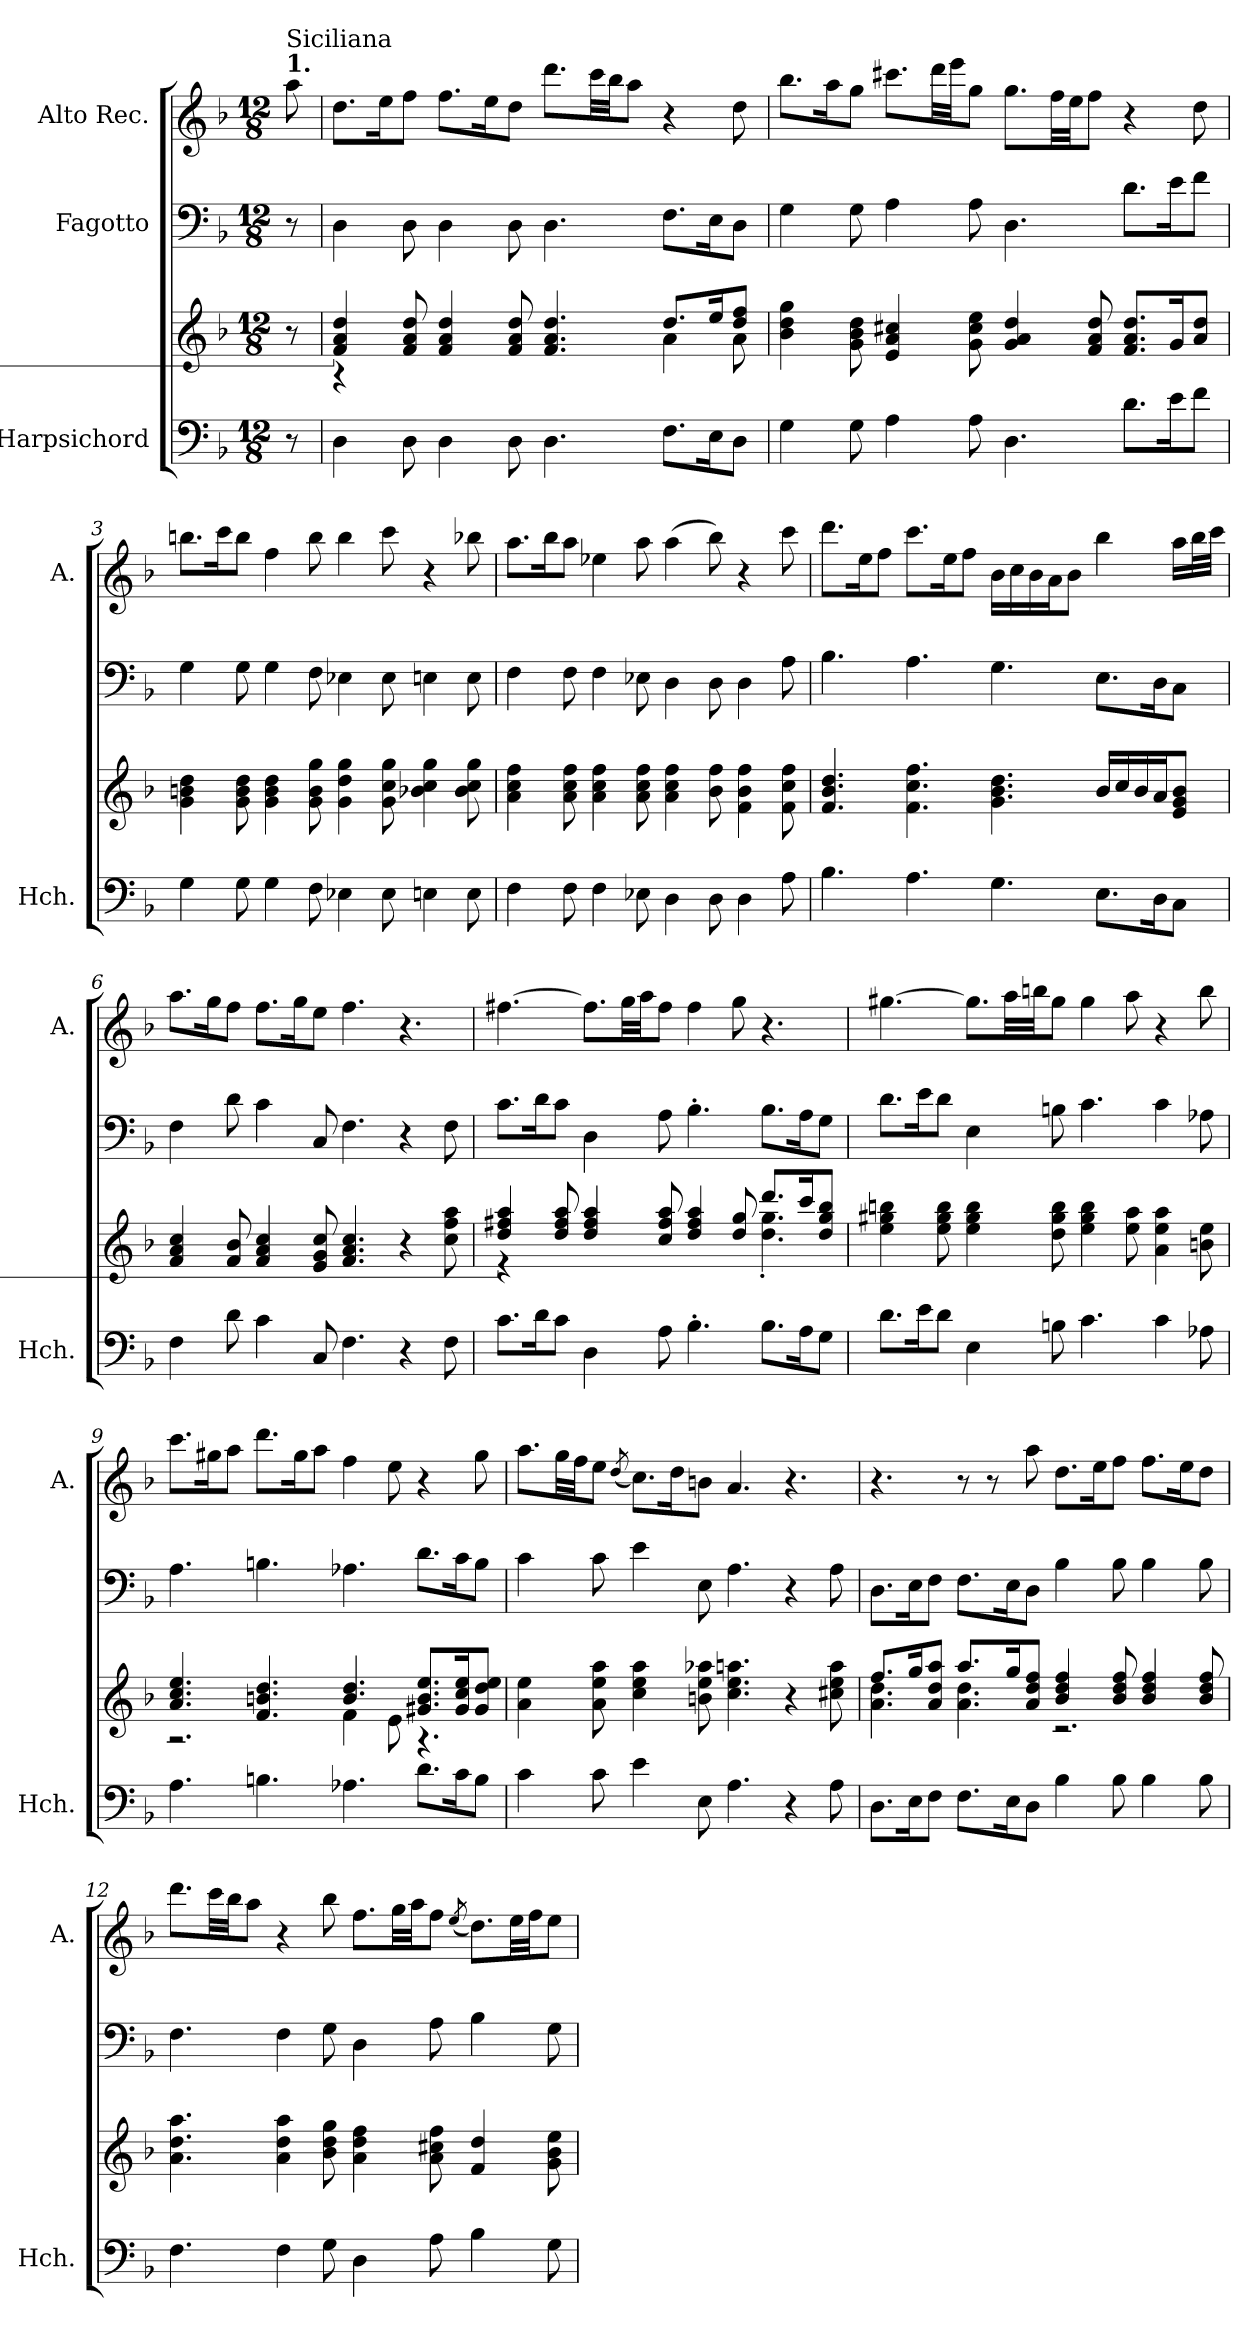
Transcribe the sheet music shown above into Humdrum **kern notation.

**kern	**kern	**kern	**kern
*part3	*part3	*part2	*part1
*staff4	*staff3	*staff2	*staff1
*I"Harpsichord	*	*I"Fagotto	*I"Alto Rec.
*I'Hch.	*	*	*I'A.
*clefF4	*clefG2	*clefF4	*clefG2
*k[b-]	*k[b-]	*k[b-]	*k[b-]
*M12/8	*M12/8	*M12/8	*M12/8
*MM68	*MM68	*MM68	*MM68
=	=	=	=
!	!	!	!LO:TX:a:B:t=1.
!	!	!	!LO:TX:a:t=Siciliana
8r	8r	8r	8aa\
=1	=1	=1	=1
*	*^	*	*
!	!	!LO:N:vis=1.	!	!
4D\	4f/ 4a/ 4dd/	8%9r	4D\	8.dd\L
.	.	.	.	16ee\K
8D\	8f/ 8a/ 8dd/	.	8D\	8ff\J
4D\	4f/ 4a/ 4dd/	.	4D\	8.ff\L
.	.	.	.	16ee\K
8D\	8f/ 8a/ 8dd/	.	8D\	8dd\J
4.D\	4.f/ 4.a/ 4.dd/	.	4.D\	8.ddd\L
.	.	.	.	32ccc\LL
.	.	.	.	32bb-\JJ
.	.	.	.	8aa\J
8.F\L	8.dd/L	4a\	8.F\L	4r
16E\K	16ee/K	.	16E\K	.
8D\J	8dd/ 8ff/J	8a\	8D\J	8dd\
*	*v	*v	*	*
=2	=2	=2	=2
4G\	4b-\ 4dd\ 4gg\	4G\	8.bb-\L
.	.	.	16aa\K
8G\	8g\ 8b-\ 8dd\	8G\	8gg\J
4A\	4e/ 4a/ 4cc#X/	4A\	8.ccc#X\L
.	.	.	32ddd\LL
.	.	.	32eee\JJ
8A\	8g\ 8cc#\ 8ee\	8A\	8gg\J
4.D\	4g/ 4a/ 4dd/	4.D\	8.gg\L
.	.	.	32ff\LL
.	.	.	32ee\JJ
.	8f/ 8a/ 8dd/	.	8ff\J
8.d\L	8.f/ 8.a/ 8.dd/L	8.d\L	4r
16e\K	16g/K	16e\K	.
8f\J	8a/ 8dd/J	8f\J	8dd\
=3	=3	=3	=3
4G\	4g\ 4bn\ 4dd\	4G\	8.bbn\L
.	.	.	16ccc\K
8G\	8g\ 8b\ 8dd\	8G\	8bb\J
4G\	4g\ 4b\ 4dd\	4G\	4ff\
8F\	8g\ 8b\ 8gg\	8F\	8bb\
4E-X\	4g\ 4dd\ 4gg\	4E-X\	4bb\
8E-\	8g\ 8cc\ 8gg\	8E-\	8ccc\
4En\	4b-X\ 4cc\ 4gg\	4En\	4r
8E\	8b-\ 8cc\ 8gg\	8E\	8bb-X\
!!LO:LB:g=z
=4	=4	=4	=4
4F\	4a\ 4cc\ 4ff\	4F\	8.aa\L
.	.	.	16bb-\K
8F\	8a\ 8cc\ 8ff\	8F\	8aa\J
4F\	4a\ 4cc\ 4ff\	4F\	4ee-X\
8E-X\	8a\ 8cc\ 8ff\	8E-X\	8aa\
4D\	4a\ 4cc\ 4ff\	4D\	(>4aa\
8D\	8b-\ 8ff\	8D\	8bb-\)
4D\	4f\ 4b-\ 4ff\	4D\	4r
8A\	8f\ 8cc\ 8ff\	8A\	8ccc\
=5	=5	=5	=5
4.B-\	4.f/ 4.b-/ 4.dd/	4.B-\	8.ddd\L
.	.	.	16ee\K
.	.	.	8ff\J
4.A\	4.f\ 4.cc\ 4.ff\	4.A\	8.ccc\L
.	.	.	16ee\K
.	.	.	8ff\J
4.G\	4.g\ 4.b-\ 4.dd\	4.G\	16b-\LL
.	.	.	16cc\
.	.	.	16b-\
.	.	.	16a\J
.	.	.	8b-\J
8.E\L	16b-/LL	8.E\L	4bb-\
.	16cc/	.	.
.	16b-/	.	.
16D\K	16a/J	16D\K	.
8C\J	8e/ 8g/ 8b-/J	8C\J	16aa\LL
.	.	.	32bb-\L
.	.	.	32ccc\JJJ
=6	=6	=6	=6
4F\	4f/ 4a/ 4cc/	4F\	8.aa\L
.	.	.	16gg\K
8d\	8f/ 8b-/	8d\	8ff\J
4c\	4f/ 4a/ 4cc/	4c\	8.ff\L
.	.	.	16gg\K
8C/	8e/ 8g/ 8cc/	8C/	8ee\J
4.F\	4.f/ 4.a/ 4.cc/	4.F\	4.ff\
4r	4r	4r	4.r
8F\	8cc\ 8ff\ 8aa\	8F\	.
=7	=7	=7	=7
*	*^	*	*
!	!	!LO:N:vis=1.	!	!
8.c\L	4dd/ 4ff#X/ 4aa/	8%9r	8.c\L	[4.ff#X\
16d\K	.	.	16d\K	.
8c\J	8dd/ 8ff#/ 8aa/	.	8c\J	.
4D\	4dd/ 4ff#/ 4aa/	.	4D\	8.ff#\L]
.	.	.	.	32gg\LL
.	.	.	.	32aa\JJ
8A\	8cc/ 8ff#/ 8aa/	.	8A\	8ff#\J
4.B-'\	4dd/ 4ff#/ 4aa/	.	4.B-'\	4ff#\
.	8dd/ 8gg/	.	.	8gg\
8.B-\L	8.ddd/L	4.dd\' 4.gg\'	8.B-\L	4.r
16A\K	16ccc/K	.	16A\K	.
8G\J	8dd/ 8gg/ 8bb-/J	.	8G\J	.
*	*v	*v	*	*
!!LO:LB:g=z
=8	=8	=8	=8
8.d\L	4ee\ 4gg#X\ 4bbn\	8.d\L	[4.gg#X\
16e\K	.	16e\K	.
8d\J	8ee\ 8gg#\ 8bb\	8d\J	.
4E\	4ee\ 4gg#\ 4bb\	4E\	8.gg#\L]
.	.	.	32aa\LL
.	.	.	32bbn\JJ
8Bn\	8dd\ 8gg#\ 8bb\	8Bn\	8gg#\J
4.c\	4ee\ 4gg#\ 4bb\	4.c\	4gg#\
.	8ee\ 8aa\	.	8aa\
4c\	4a\ 4ee\ 4aa\	4c\	4r
8A-X\	8bn\ 8ee\	8A-X\	8bb\
=9	=9	=9	=9
*	*^	*	*
4.A\	4.a/ 4.cc/ 4.ee/	2.r	4.A\	8.ccc\L
.	.	.	.	16gg#X\K
.	.	.	.	8aa\J
4.Bn\	4.f/ 4.bn/ 4.dd/	.	4.Bn\	8.ddd\L
.	.	.	.	16gg#\K
.	.	.	.	8aa\J
4.A-X\	4.b/ 4.dd/	4f\	4.A-X\	4ff\
.	.	8e\	.	8ee\
8.d\L	8.g#X/ 8.b/ 8.ee/L	4.r	8.d\L	4r
16c\K	16g#/ 16cc/ 16ee/K	.	16c\K	.
8B\J	8g#/ 8dd/ 8ee/J	.	8B\J	8gg#\
*	*v	*v	*	*
=10	=10	=10	=10
4c\	4a\ 4ee\	4c\	8.aa\L
.	.	.	32gg\LL
.	.	.	32ff\JJ
8c\	8a\ 8ee\ 8aa\	8c\	8ee\J
.	.	.	(<8qdd/
4e\	4cc\ 4ee\ 4aa\	4e\	8.cc\L)
.	.	.	16dd\K
8E\	8bn\ 8ee\ 8aa-X\	8E\	8bn\J
4.A\	4.cc\ 4.ee\ 4.aan\	4.A\	4.a/
4r	4r	4r	4.r
8A\	8cc#X\ 8ee\ 8aa\	8A\	.
=11	=11	=11	=11
*	*^	*	*
8.D\L	8.ff/L	4.a\ 4.dd\	8.D\L	4.r
16E\K	16gg/K	.	16E\K	.
8F\J	8a/ 8dd/ 8aa/J	.	8F\J	.
8.F\L	8.aa/L	4.a\ 4.dd\	8.F\L	8r
.	.	.	.	8r
16E\K	16gg/K	.	16E\K	.
8D\J	8a/ 8dd/ 8ff/J	.	8D\J	8aa\
4B-\	4b-/ 4dd/ 4ff/	2.r	4B-\	8.dd\L
.	.	.	.	16ee\K
8B-\	8b-/ 8dd/ 8ff/	.	8B-\	8ff\J
4B-\	4b-/ 4dd/ 4ff/	.	4B-\	8.ff\L
.	.	.	.	16ee\K
8B-\	8b-/ 8dd/ 8ff/	.	8B-\	8dd\J
*	*v	*v	*	*
!!LO:LB:g=z
=12	=12	=12	=12
4.F\	4.a\ 4.dd\ 4.aa\	4.F\	8.ddd\L
.	.	.	32ccc\LL
.	.	.	32bb-\JJ
.	.	.	8aa\J
4F\	4a\ 4dd\ 4aa\	4F\	4r
8G\	8b-\ 8dd\ 8gg\	8G\	8bb-\
4D\	4a\ 4dd\ 4ff\	4D\	8.ff\L
.	.	.	32gg\LL
.	.	.	32aa\JJ
8A\	8a\ 8cc#X\ 8ff\	8A\	8ff\J
.	.	.	(<8qee/
4B-\	4f/ 4dd/	4B-\	8.dd\L)
.	.	.	32ee\LL
.	.	.	32ff\JJ
8G\	8g\ 8b-\ 8ee\	8G\	8ee\J
=	=	=	=
*-	*-	*-	*-
